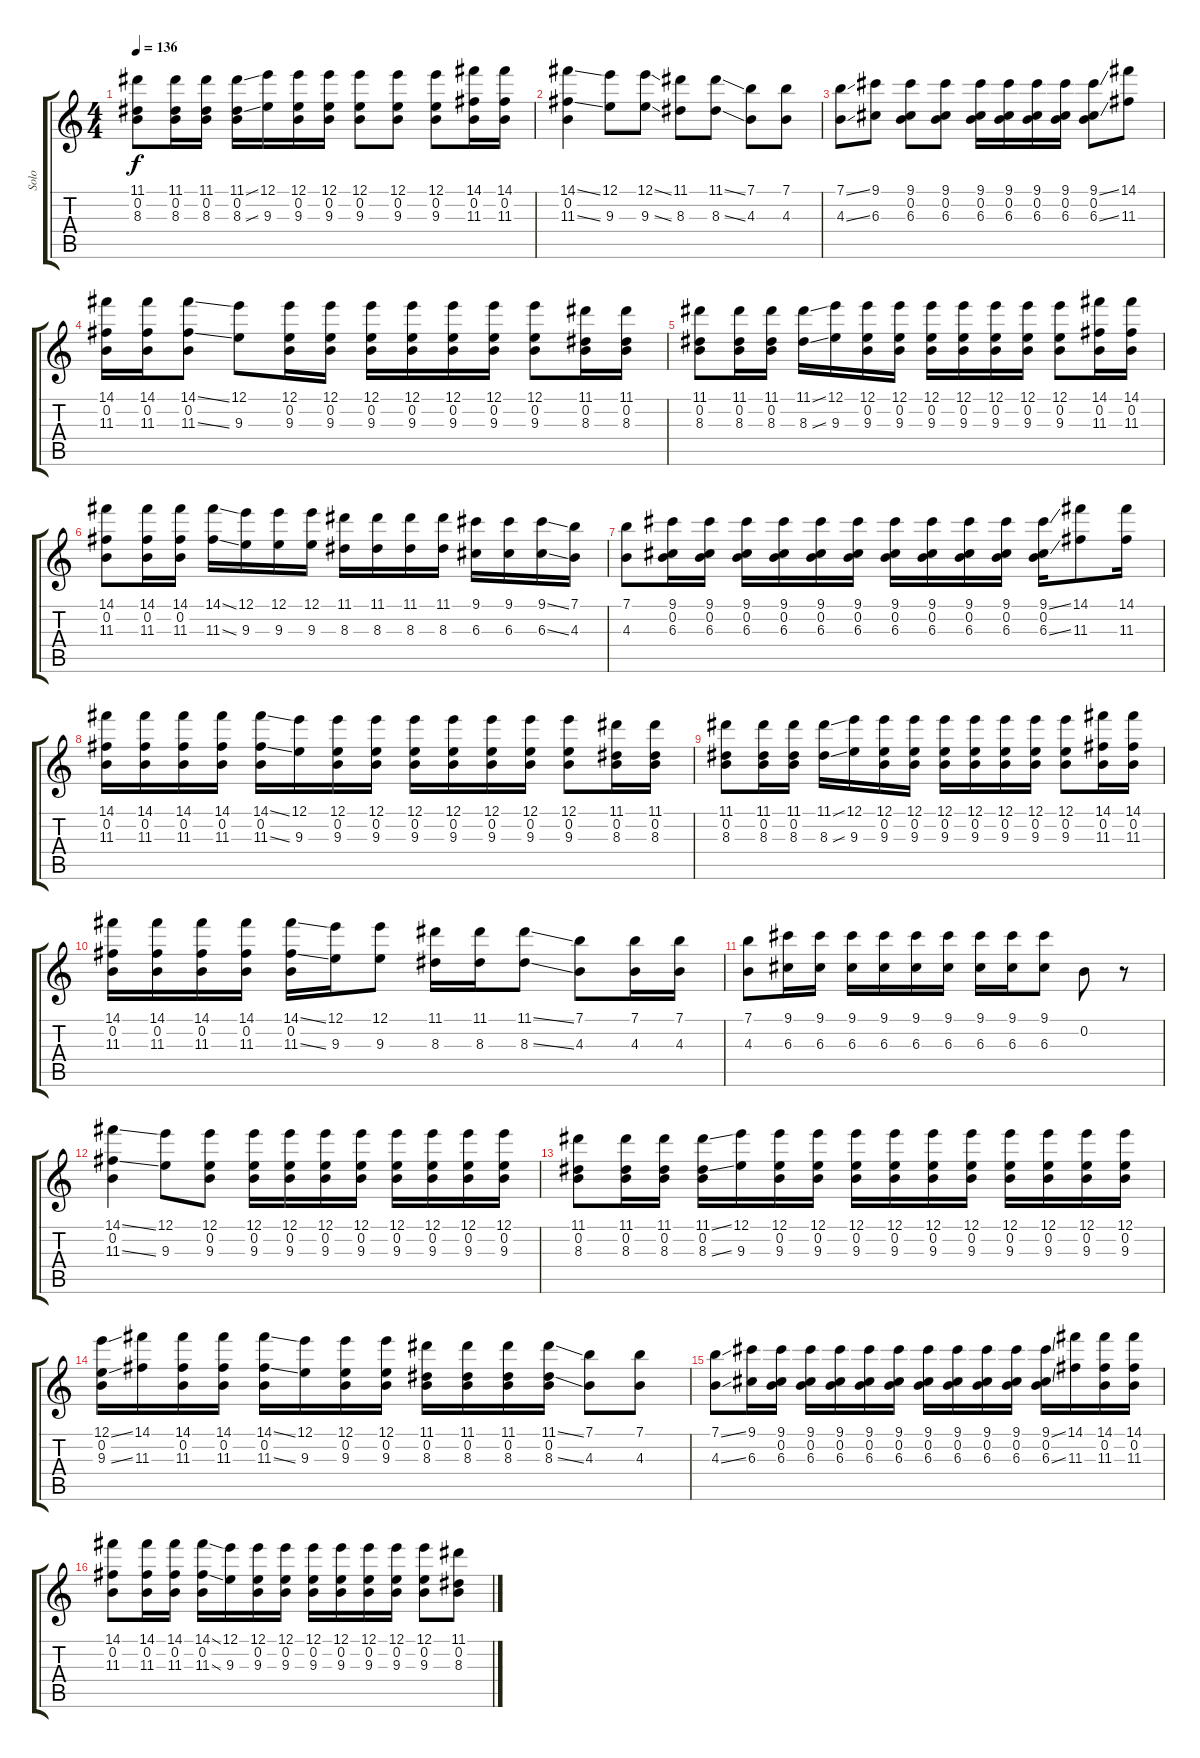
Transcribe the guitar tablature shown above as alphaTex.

\track ("Solo" "Solo") {instrument distortionguitar}
\staff {score tabs}
\tuning (E4 B3 G3 D3 A2 E2) {hide}
\ts (4 4)
\tempo 136
\clef g2
\ks c
(11.1 0.2 8.3).8{dy f} (11.1 0.2 8.3).16 (11.1 0.2 8.3).16 (11.1{ss} 0.2 8.3{ss}).16 (12.1 9.3).16 (12.1 0.2 9.3).16 (12.1 0.2 9.3).16 (12.1 0.2 9.3).8 (12.1 0.2 9.3).8 (12.1 0.2 9.3).8 (14.1 0.2 11.3).16 (14.1 0.2 11.3).16 |
(14.1{ss} 0.2 11.3{ss}).4 (12.1 9.3).8 (12.1{ss} 9.3{ss}).8 (11.1 8.3).8 (11.1{ss} 8.3{ss}).8 (7.1 4.3).8 (7.1 4.3).8 |
(7.1{ss} 4.3{ss}).8 (9.1 6.3).8 (9.1 0.2 6.3).8 (9.1 0.2 6.3).8 (9.1 0.2 6.3).16 (9.1 0.2 6.3).16 (9.1 0.2 6.3).16 (9.1 0.2 6.3).16 (9.1{ss} 0.2 6.3{ss}).8 (14.1 11.3).8 |
(14.1 0.2 11.3).16 (14.1 0.2 11.3).16 (14.1{ss} 0.2 11.3{ss}).8 (12.1 9.3).8 (12.1 0.2 9.3).16 (12.1 0.2 9.3).16 (12.1 0.2 9.3).16 (12.1 0.2 9.3).16 (12.1 0.2 9.3).16 (12.1 0.2 9.3).16 (12.1 0.2 9.3).8 (11.1 0.2 8.3).16 (11.1 0.2 8.3).16 |
(11.1 0.2 8.3).8 (11.1 0.2 8.3).16 (11.1 0.2 8.3).16 (11.1{ss} 8.3{ss}).16 (12.1 9.3).16 (12.1 0.2 9.3).16 (12.1 0.2 9.3).16 (12.1 0.2 9.3).16 (12.1 0.2 9.3).16 (12.1 0.2 9.3).16 (12.1 0.2 9.3).16 (12.1 0.2 9.3).8 (14.1 0.2 11.3).16 (14.1 0.2 11.3).16 |
(14.1 0.2 11.3).8 (14.1 0.2 11.3).16 (14.1 0.2 11.3).16 (14.1{ss} 11.3{ss}).16 (12.1 9.3).16 (12.1 9.3).16 (12.1 9.3).16 (11.1 8.3).16 (11.1 8.3).16 (11.1 8.3).16 (11.1 8.3).16 (9.1 6.3).16 (9.1 6.3).16 (9.1{ss} 6.3{ss}).16 (7.1 4.3).16 |
(7.1 4.3).8 (9.1 0.2 6.3).16 (9.1 0.2 6.3).16 (9.1 0.2 6.3).16 (9.1 0.2 6.3).16 (9.1 0.2 6.3).16 (9.1 0.2 6.3).16 (9.1 0.2 6.3).16 (9.1 0.2 6.3).16 (9.1 0.2 6.3).16 (9.1 0.2 6.3).16 (9.1{ss} 0.2 6.3{ss}).16 (14.1 11.3).8 (14.1 11.3).16 |
(14.1 0.2 11.3).16 (14.1 0.2 11.3).16 (14.1 0.2 11.3).16 (14.1 0.2 11.3).16 (14.1{ss} 0.2 11.3{ss}).16 (12.1 9.3).16 (12.1 0.2 9.3).16 (12.1 0.2 9.3).16 (12.1 0.2 9.3).16 (12.1 0.2 9.3).16 (12.1 0.2 9.3).16 (12.1 0.2 9.3).16 (12.1 0.2 9.3).8 (11.1 0.2 8.3).16 (11.1 0.2 8.3).16 |
(11.1 0.2 8.3).8 (11.1 0.2 8.3).16 (11.1 0.2 8.3).16 (11.1{ss} 8.3{ss}).16 (12.1 9.3).16 (12.1 0.2 9.3).16 (12.1 0.2 9.3).16 (12.1 0.2 9.3).16 (12.1 0.2 9.3).16 (12.1 0.2 9.3).16 (12.1 0.2 9.3).16 (12.1 0.2 9.3).8 (14.1 0.2 11.3).16 (14.1 0.2 11.3).16 |
(14.1 0.2 11.3).16 (14.1 0.2 11.3).16 (14.1 0.2 11.3).16 (14.1 0.2 11.3).16 (14.1{ss} 0.2 11.3{ss}).16 (12.1 9.3).16 (12.1 9.3).8 (11.1 8.3).16 (11.1 8.3).16 (11.1{ss} 8.3{ss}).8 (7.1 4.3).8 (7.1 4.3).16 (7.1 4.3).16 |
(7.1 4.3).8 (9.1 6.3).16 (9.1 6.3).16 (9.1 6.3).16 (9.1 6.3).16 (9.1 6.3).16 (9.1 6.3).16 (9.1 6.3).16 (9.1 6.3).16 (9.1 6.3).8 0.2.8 r.8 |
(14.1{ss} 0.2 11.3{ss}).4 (12.1 9.3).8 (12.1 0.2 9.3).8 (12.1 0.2 9.3).16 (12.1 0.2 9.3).16 (12.1 0.2 9.3).16 (12.1 0.2 9.3).16 (12.1 0.2 9.3).16 (12.1 0.2 9.3).16 (12.1 0.2 9.3).16 (12.1 0.2 9.3).16 |
(11.1 0.2 8.3).8 (11.1 0.2 8.3).16 (11.1 0.2 8.3).16 (11.1{ss} 0.2 8.3{ss}).16 (12.1 9.3).16 (12.1 0.2 9.3).16 (12.1 0.2 9.3).16 (12.1 0.2 9.3).16 (12.1 0.2 9.3).16 (12.1 0.2 9.3).16 (12.1 0.2 9.3).16 (12.1 0.2 9.3).16 (12.1 0.2 9.3).16 (12.1 0.2 9.3).16 (12.1 0.2 9.3).16 |
(12.1{ss} 0.2 9.3{ss}).16 (14.1 11.3).16 (14.1 0.2 11.3).16 (14.1 0.2 11.3).16 (14.1{ss} 0.2 11.3{ss}).16 (12.1 9.3).16 (12.1 0.2 9.3).16 (12.1 0.2 9.3).16 (11.1 0.2 8.3).16 (11.1 0.2 8.3).16 (11.1 0.2 8.3).16 (11.1{ss} 0.2 8.3{ss}).16 (7.1 4.3).8 (7.1 4.3).8 |
(7.1{ss} 4.3{ss}).8 (9.1 6.3).16 (9.1 0.2 6.3).16 (9.1 0.2 6.3).16 (9.1 0.2 6.3).16 (9.1 0.2 6.3).16 (9.1 0.2 6.3).16 (9.1 0.2 6.3).16 (9.1 0.2 6.3).16 (9.1 0.2 6.3).16 (9.1 0.2 6.3).16 (9.1{ss} 0.2 6.3{ss}).16 (14.1 11.3).16 (14.1 0.2 11.3).16 (14.1 0.2 11.3).16 |
(14.1 0.2 11.3).8 (14.1 0.2 11.3).16 (14.1 0.2 11.3).16 (14.1{ss} 0.2 11.3{ss}).16 (12.1 9.3).16 (12.1 0.2 9.3).16 (12.1 0.2 9.3).16 (12.1 0.2 9.3).16 (12.1 0.2 9.3).16 (12.1 0.2 9.3).16 (12.1 0.2 9.3).16 (12.1 0.2 9.3).8 (11.1 0.2 8.3).8
